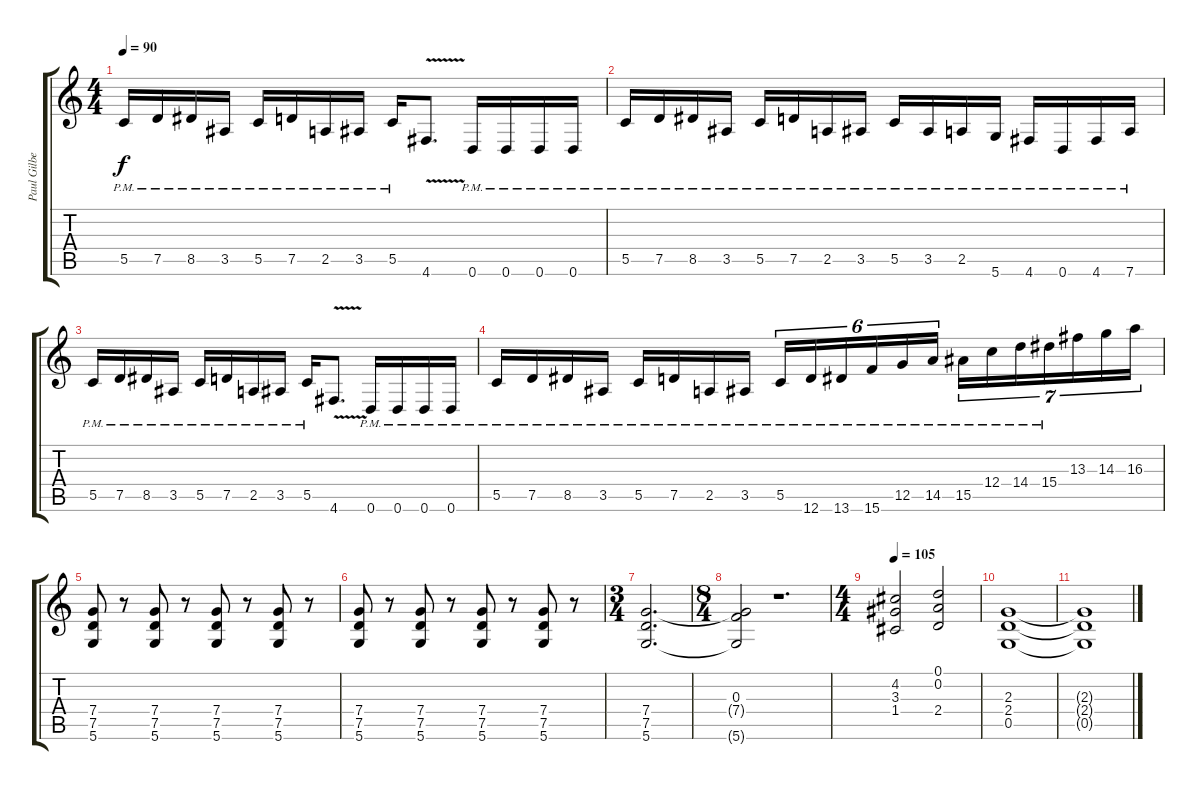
\track ("Paul Gilbert (Lead Guitar)" "Paul Gilbe") {instrument distortionguitar}
\staff {score tabs}
\tuning (D4 A3 F3 C3 G2 D2) {hide}
\ts (4 4)
\tempo 90
\clef g2
\ks c
5.5{pm}.16{dy f} 7.5{pm}.16 8.5{pm}.16 3.5{pm}.16 5.5{pm}.16 7.5{pm}.16 2.5{pm}.16 3.5{pm}.16 5.5{pm}.16 4.6{v}.8{d} 0.6{pm}.16 0.6{pm}.16 0.6{pm}.16 0.6{pm}.16 |
5.5{pm}.16 7.5{pm}.16 8.5{pm}.16 3.5{pm}.16 5.5{pm}.16 7.5{pm}.16 2.5{pm}.16 3.5{pm}.16 5.5{pm}.16 3.5{pm}.16 2.5{pm}.16 5.6{pm}.16 4.6{pm}.16 0.6{pm}.16 4.6{pm}.16 7.6{pm}.16 |
5.5{pm}.16 7.5{pm}.16 8.5{pm}.16 3.5{pm}.16 5.5{pm}.16 7.5{pm}.16 2.5{pm}.16 3.5{pm}.16 5.5{pm}.16 4.6{v}.8{d} 0.6{pm}.16 0.6{pm}.16 0.6{pm}.16 0.6{pm}.16 |
5.5{pm}.16 7.5{pm}.16 8.5{pm}.16 3.5{pm}.16 5.5{pm}.16 7.5{pm}.16 2.5{pm}.16 3.5{pm}.16 5.5{pm}.16{tu (6 4)} 12.6{pm}.16{tu (6 4)} 13.6{pm}.16{tu (6 4)} 15.6{pm}.16{tu (6 4)} 12.5{pm}.16{tu (6 4)} 14.5{pm}.16{tu (6 4)} 15.5{pm}.16{tu (7 4)} 12.4{pm}.16{tu (7 4)} 14.4{pm}.16{tu (7 4)} 15.4{pm}.16{tu (7 4)} 13.3.16{tu (7 4)} 14.3.16{tu (7 4)} 16.3.16{tu (7 4)} |
(7.4 7.5 5.6).8 r.8 (7.4 7.5 5.6).8 r.8 (7.4 7.5 5.6).8 r.8 (7.4 7.5 5.6).8 r.8 |
(7.4 7.5 5.6).8 r.8 (7.4 7.5 5.6).8 r.8 (7.4 7.5 5.6).8 r.8 (7.4 7.5 5.6).8 r.8 |
\ts (3 4)
(7.4 7.5 5.6).2{d} |
\ts (8 4)
(0.3 7.4{t} 5.6{t}).2 r.1{d} |
\ts (4 4)
\tempo 105
(4.2 3.3 1.4).2{instrument distortionguitar} (0.1 0.2 2.4).2 |
(2.3 2.4 0.5).1 |
(2.3{t} 2.4{t} 0.5{t}).1
